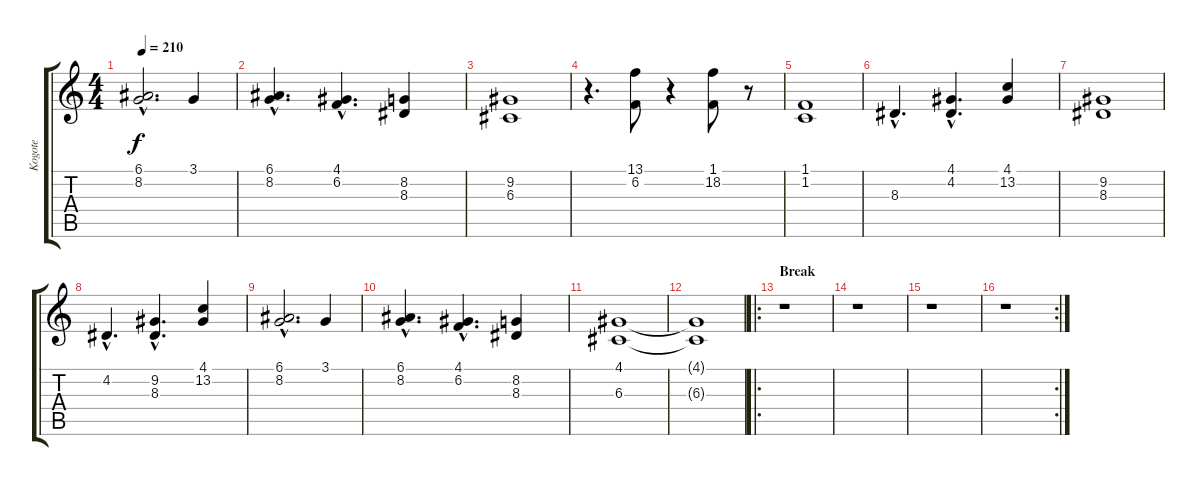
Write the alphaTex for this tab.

\track ("Kogote" "Kogote") {instrument brasssection}
\staff {score tabs}
\tuning (E4 B3 G3 D3 A2 E2) {hide}
\ts (4 4)
\tempo 210
\clef g2
\ks c
(6.1{hac} 8.2{hac}).2{d dy f} 3.1.4 |
(6.1{hac} 8.2{hac}).4{d} (4.1{hac} 6.2{hac}).4{d} (8.2 8.3).4 |
(9.2 6.3).1 |
r.4{d} (13.1 6.2).8 r.4 (1.1 18.2).8 r.8 |
(1.1 1.2).1 |
8.3{hac}.4{d} (4.1{hac} 4.2{hac}).4{d} (4.1 13.2).4 |
(9.2 8.3).1 |
4.2{hac}.4{d} (9.2{hac} 8.3{hac}).4{d} (4.1 13.2).4 |
(6.1{hac} 8.2{hac}).2{d} 3.1.4 |
(6.1{hac} 8.2{hac}).4{d} (4.1{hac} 6.2{hac}).4{d} (8.2 8.3).4 |
(4.1 6.3).1 |
(4.1{t} 6.3{t}).1 |
\ro
\section ("" "Break")
r.1 |
r.1 |
r.1 |
\rc 2
r.1
